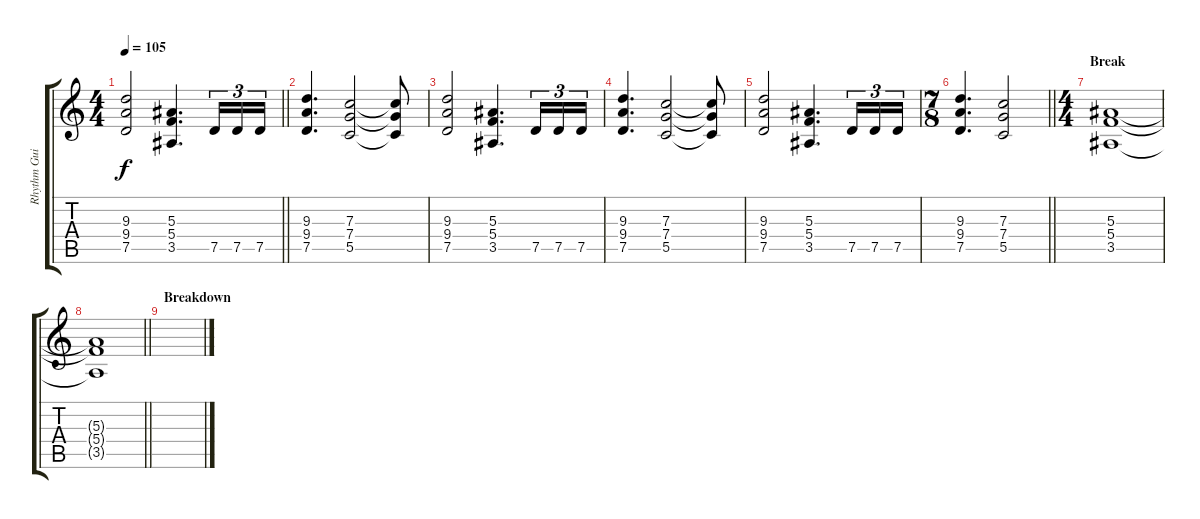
\track ("Rhythm Guitar 2" "Rhythm Gui") {instrument overdrivenguitar}
\staff {score tabs}
\tuning (D4 A3 F3 C3 G2 D2) {hide}
\ts (4 4)
\tempo 105
\clef g2
\barLineRight lightlight
\ks c
(9.3 9.4 7.5).2{dy f} (5.3 5.4 3.5).4{d} 7.5.16{tu (3 2)} 7.5.16{tu (3 2)} 7.5.16{tu (3 2)} |
(9.3 9.4 7.5).4{d} (7.3 7.4 5.5).2 (7.3{t} 7.4{t} 5.5{t}).8 |
(9.3 9.4 7.5).2 (5.3 5.4 3.5).4{d} 7.5.16{tu (3 2)} 7.5.16{tu (3 2)} 7.5.16{tu (3 2)} |
(9.3 9.4 7.5).4{d} (7.3 7.4 5.5).2 (7.3{t} 7.4{t} 5.5{t}).8 |
(9.3 9.4 7.5).2 (5.3 5.4 3.5).4{d} 7.5.16{tu (3 2)} 7.5.16{tu (3 2)} 7.5.16{tu (3 2)} |
\ts (7 8)
\barLineRight lightlight
(9.3 9.4 7.5).4{d} (7.3 7.4 5.5).2 |
\ts (4 4)
\section ("" "Break")
(5.3 5.4 3.5).1 |
\barLineRight lightlight
(5.3{t} 5.4{t} 3.5{t}).1 |
\section ("" "Breakdown")
